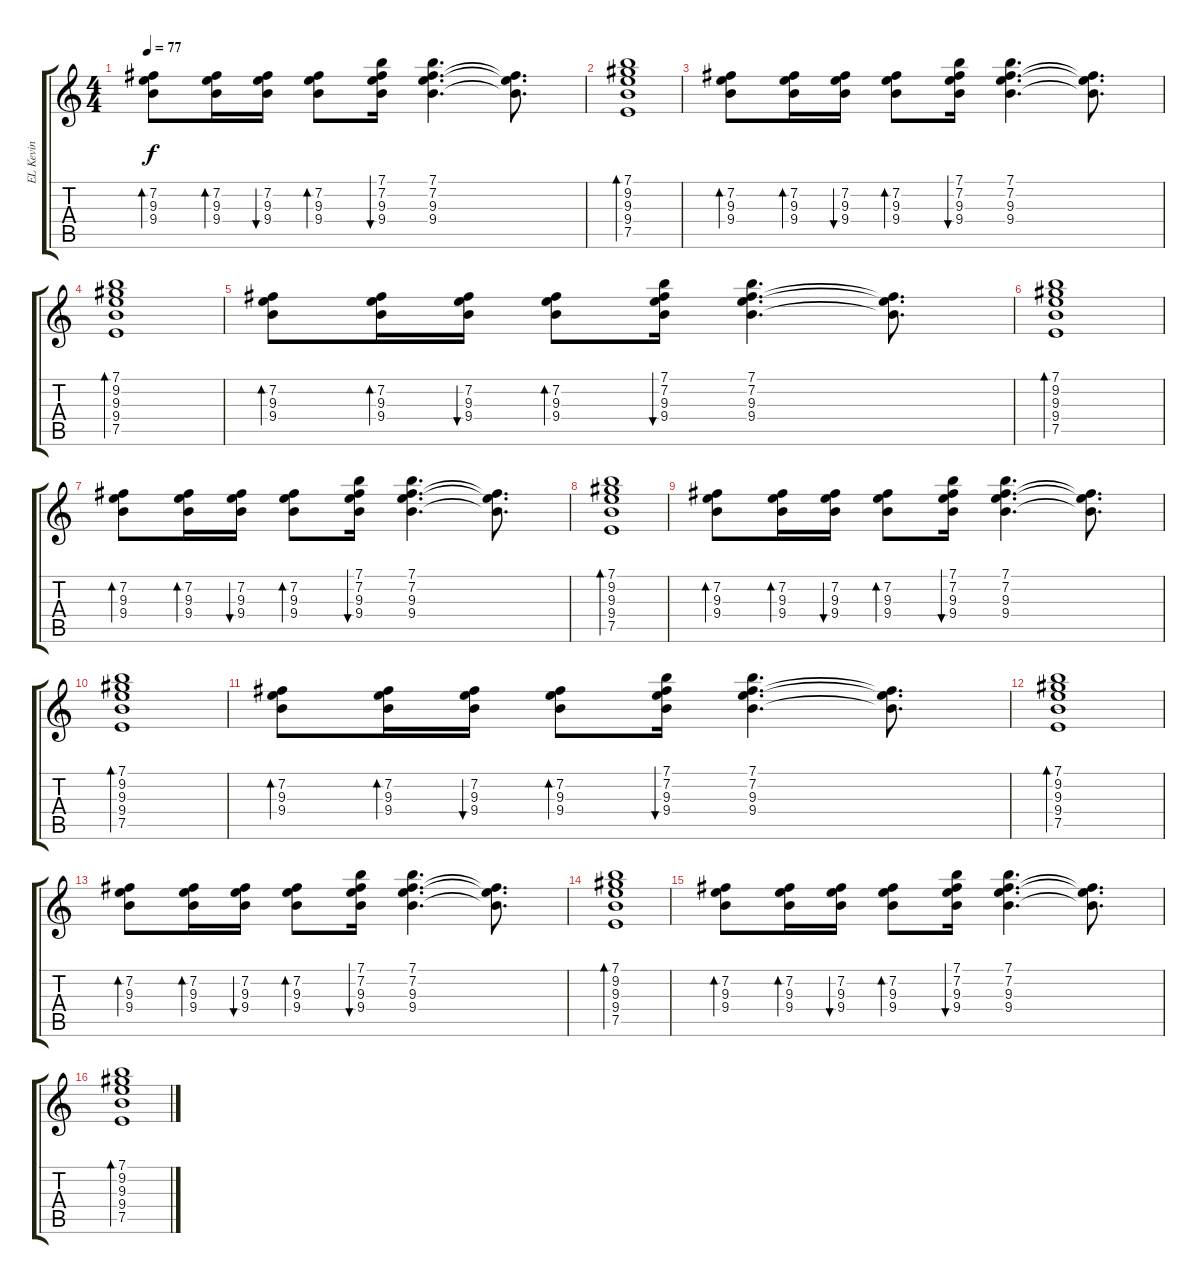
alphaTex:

\track ("EL Kevin" "EL Kevin") {instrument acousticguitarnylon}
\staff {score tabs}
\tuning (E4 B3 G3 D3 A2 E2) {hide}
\ts (4 4)
\tempo 77
\clef g2
\ks c
(7.2 9.3 9.4).8{bd 30 dy f} (7.2 9.3 9.4).16{bd 30} (7.2 9.3 9.4).16{bu 30} (7.2 9.3 9.4).8{bd 30} (7.1 7.2 9.3 9.4).16{bu 30} (7.1 7.2 9.3 9.4).4{d} (7.2{t} 9.3{t} 9.4{t}).8{d} |
(7.1 9.2 9.3 9.4 7.5).1{bd 120} |
(7.2 9.3 9.4).8{bd 30} (7.2 9.3 9.4).16{bd 30} (7.2 9.3 9.4).16{bu 30} (7.2 9.3 9.4).8{bd 30} (7.1 7.2 9.3 9.4).16{bu 30} (7.1 7.2 9.3 9.4).4{d} (7.2{t} 9.3{t} 9.4{t}).8{d} |
(7.1 9.2 9.3 9.4 7.5).1{bd 120} |
(7.2 9.3 9.4).8{bd 30} (7.2 9.3 9.4).16{bd 30} (7.2 9.3 9.4).16{bu 30} (7.2 9.3 9.4).8{bd 30} (7.1 7.2 9.3 9.4).16{bu 30} (7.1 7.2 9.3 9.4).4{d} (7.2{t} 9.3{t} 9.4{t}).8{d} |
(7.1 9.2 9.3 9.4 7.5).1{bd 120} |
(7.2 9.3 9.4).8{bd 30} (7.2 9.3 9.4).16{bd 30} (7.2 9.3 9.4).16{bu 30} (7.2 9.3 9.4).8{bd 30} (7.1 7.2 9.3 9.4).16{bu 30} (7.1 7.2 9.3 9.4).4{d} (7.2{t} 9.3{t} 9.4{t}).8{d} |
(7.1 9.2 9.3 9.4 7.5).1{bd 120} |
(7.2 9.3 9.4).8{bd 30} (7.2 9.3 9.4).16{bd 30} (7.2 9.3 9.4).16{bu 30} (7.2 9.3 9.4).8{bd 30} (7.1 7.2 9.3 9.4).16{bu 30} (7.1 7.2 9.3 9.4).4{d} (7.2{t} 9.3{t} 9.4{t}).8{d} |
(7.1 9.2 9.3 9.4 7.5).1{bd 120} |
(7.2 9.3 9.4).8{bd 30} (7.2 9.3 9.4).16{bd 30} (7.2 9.3 9.4).16{bu 30} (7.2 9.3 9.4).8{bd 30} (7.1 7.2 9.3 9.4).16{bu 30} (7.1 7.2 9.3 9.4).4{d} (7.2{t} 9.3{t} 9.4{t}).8{d} |
(7.1 9.2 9.3 9.4 7.5).1{bd 120} |
(7.2 9.3 9.4).8{bd 30} (7.2 9.3 9.4).16{bd 30} (7.2 9.3 9.4).16{bu 30} (7.2 9.3 9.4).8{bd 30} (7.1 7.2 9.3 9.4).16{bu 30} (7.1 7.2 9.3 9.4).4{d} (7.2{t} 9.3{t} 9.4{t}).8{d} |
(7.1 9.2 9.3 9.4 7.5).1{bd 120} |
(7.2 9.3 9.4).8{bd 30} (7.2 9.3 9.4).16{bd 30} (7.2 9.3 9.4).16{bu 30} (7.2 9.3 9.4).8{bd 30} (7.1 7.2 9.3 9.4).16{bu 30} (7.1 7.2 9.3 9.4).4{d} (7.2{t} 9.3{t} 9.4{t}).8{d} |
(7.1 9.2 9.3 9.4 7.5).1{bd 120}
